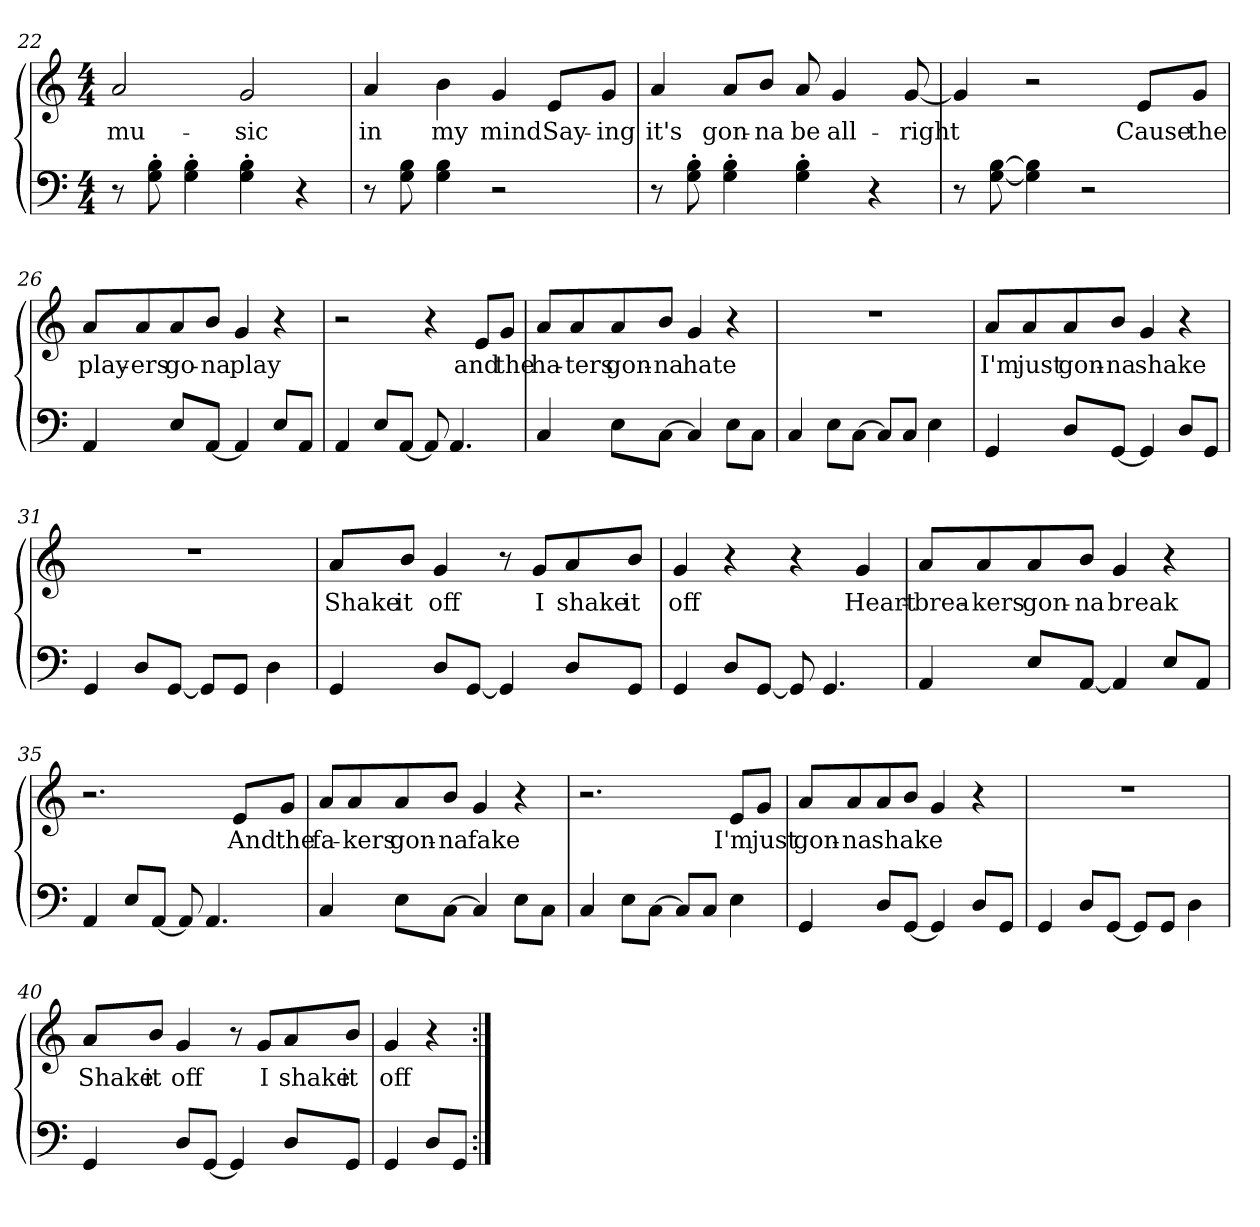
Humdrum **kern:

**kern	**kern	**text
*part1	*part1	*part1
*staff2	*staff1	*staff1
*clefF4	*clefG2	*
*k[]	*k[]	*
*M4/4	*M4/4	*
=22	=22	=22
8r	2a/	mu-
8G'\ 8B'\	.	.
4G'\ 4B'\	.	.
4G'\ 4B'\	2g/	-sic
4r	.	.
=23	=23	=23
8r	4a/	in
8G\ 8B\	.	.
4G\ 4B\	4b\	my
2r	4g/	mind
.	8e/L	Say-
.	8g/J	-ing
=24	=24	=24
8r	4a/	it's
8G'\ 8B'\	.	.
4G'\ 4B'\	8a/L	gon-
.	8b/J	-na
4G'\ 4B'\	8a/	be
.	4g/	all-
4r	.	.
.	[8g/	-right
!!LO:LB:g=z
=25	=25	=25
8r	4g/]	.
[8G\ [8B\	.	.
4G]\ 4B]\	2r	.
2r	.	.
.	8e/L	Cause
.	8g/J	the
=26	=26	=26
4AA/	8a/L	play-
.	8a/	-ers
8E/L	8a/	go-
[8AA/J	8b/J	-na
4AA/]	4g/	play
8E/L	4r	.
8AA/J	.	.
=27	=27	=27
4AA/	2r	.
8E/L	.	.
[8AA/J	.	.
8AA/]	4r	.
4.AA/	.	.
.	8e/L	and
.	8g/J	the
=28	=28	=28
4C/	8a/L	ha-
.	8a/	-ters
8E\L	8a/	gon-
[8C\J	8b/J	-na
4C/]	4g/	hate
8E\L	4r	.
8C\J	.	.
!!LO:LB:g=z
=29	=29	=29
4C/	1r	.
8E\L	.	.
[8C\J	.	.
8C/L]	.	.
8C/J	.	.
4E\	.	.
=30	=30	=30
4GG/	8a/L	I'm
.	8a/	just
8D/L	8a/	gon-
[8GG/J	8b/J	-na
4GG/]	4g/	shake
8D/L	4r	.
8GG/J	.	.
=31	=31	=31
4GG/	1r	.
8D/L	.	.
[8GG/J	.	.
8GG/L]	.	.
8GG/J	.	.
4D\	.	.
=32	=32	=32
4GG/	8a/L	Shake
.	8b/J	it
8D/L	4g/	off
[8GG/J	.	.
4GG/]	8r	.
.	8g/L	I
8D/L	8a/	shake
8GG/J	8b/J	it
!!LO:LB:g=z
=33	=33	=33
4GG/	4g/	off
8D/L	4r	.
[8GG/J	.	.
8GG/]	4r	.
4.GG/	.	.
.	4g/	Heart-
=34	=34	=34
4AA/	8a/L	-brea-
.	8a/	-kers
8E/L	8a/	gon-
[8AA/J	8b/J	-na
4AA/]	4g/	break
8E/L	4r	.
8AA/J	.	.
=35	=35	=35
4AA/	2.r	.
8E/L	.	.
[8AA/J	.	.
8AA/]	.	.
4.AA/	.	.
.	8e/L	And
.	8g/J	the
=36	=36	=36
4C/	8a/L	fa-
.	8a/	-kers
8E\L	8a/	gon-
[8C\J	8b/J	-na
4C/]	4g/	fake
8E\L	4r	.
8C\J	.	.
!!LO:LB:g=z
=37	=37	=37
4C/	2.r	.
8E\L	.	.
[8C\J	.	.
8C/L]	.	.
8C/J	.	.
4E\	8e/L	I'm
.	8g/J	just
=38	=38	=38
4GG/	8a/L	gon-
.	8a/	-na
8D/L	8a/	shake
[8GG/J	8b/J	.
4GG/]	4g/	.
8D/L	4r	.
8GG/J	.	.
=39	=39	=39
4GG/	1r	.
8D/L	.	.
[8GG/J	.	.
8GG/L]	.	.
8GG/J	.	.
4D\	.	.
!!LO:LB:g=z
=40	=40	=40
4GG/	8a/L	Shake
.	8b/J	it
8D/L	4g/	off
[8GG/J	.	.
4GG/]	8r	.
.	8g/L	I
8D/L	8a/	shake
8GG/J	8b/J	it
=41	=41	=41
4GG/	4g/	off
8D/L	4r	.
8GG/J	.	.
=:|!	=:|!	=:|!
*-	*-	*-
